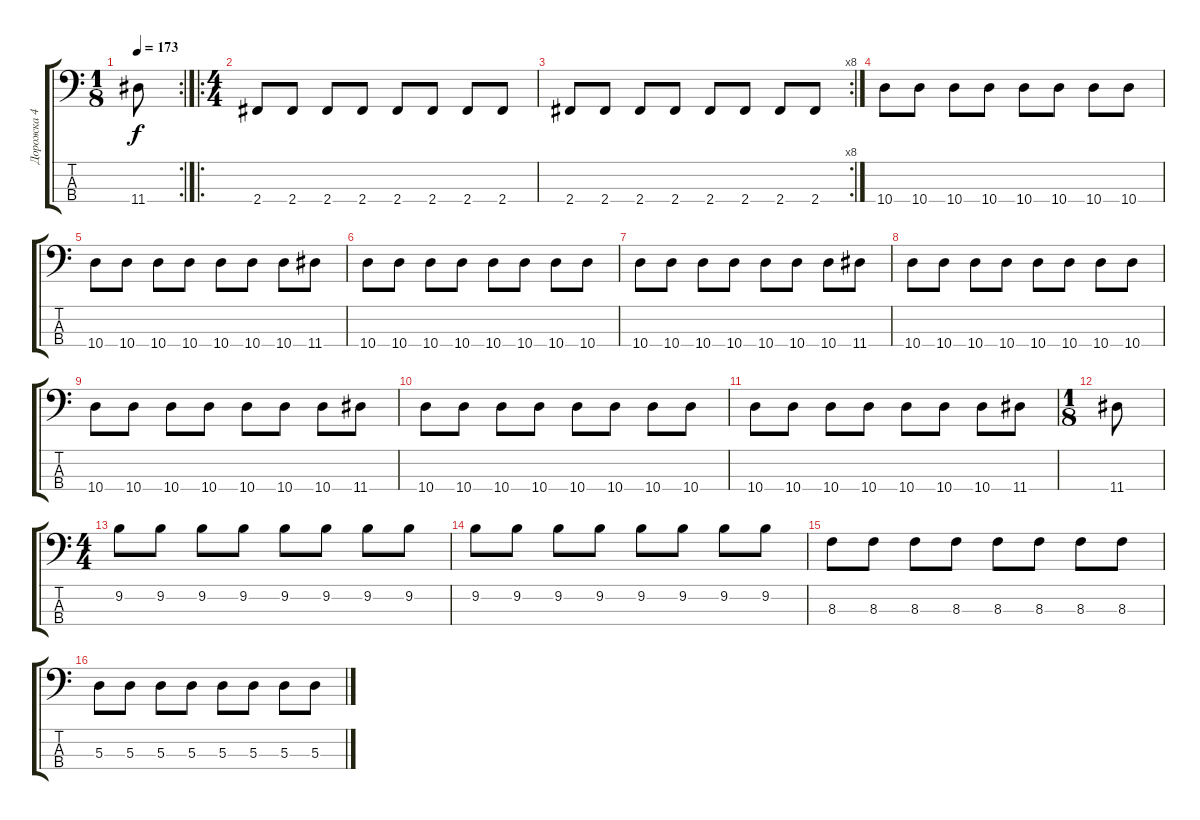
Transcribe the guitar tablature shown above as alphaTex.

\track ("Дорожка 4" "Дорожка 4") {instrument electricbassfinger}
\staff {score tabs}
\tuning (G2 D2 A1 E1) {hide}
\rc 2
\ts (1 8)
\tempo 173
\clef f4
\ks c
11.4.8{dy f} |
\ro
\ts (4 4)
2.4.8 2.4.8 2.4.8 2.4.8 2.4.8 2.4.8 2.4.8 2.4.8 |
\rc 8
2.4.8 2.4.8 2.4.8 2.4.8 2.4.8 2.4.8 2.4.8 2.4.8 |
10.4.8 10.4.8 10.4.8 10.4.8 10.4.8 10.4.8 10.4.8 10.4.8 |
10.4.8 10.4.8 10.4.8 10.4.8 10.4.8 10.4.8 10.4.8 11.4.8 |
10.4.8 10.4.8 10.4.8 10.4.8 10.4.8 10.4.8 10.4.8 10.4.8 |
10.4.8 10.4.8 10.4.8 10.4.8 10.4.8 10.4.8 10.4.8 11.4.8 |
10.4.8 10.4.8 10.4.8 10.4.8 10.4.8 10.4.8 10.4.8 10.4.8 |
10.4.8 10.4.8 10.4.8 10.4.8 10.4.8 10.4.8 10.4.8 11.4.8 |
10.4.8 10.4.8 10.4.8 10.4.8 10.4.8 10.4.8 10.4.8 10.4.8 |
10.4.8 10.4.8 10.4.8 10.4.8 10.4.8 10.4.8 10.4.8 11.4.8 |
\ts (1 8)
11.4.8 |
\ts (4 4)
9.2.8 9.2.8 9.2.8 9.2.8 9.2.8 9.2.8 9.2.8 9.2.8 |
9.2.8 9.2.8 9.2.8 9.2.8 9.2.8 9.2.8 9.2.8 9.2.8 |
8.3.8 8.3.8 8.3.8 8.3.8 8.3.8 8.3.8 8.3.8 8.3.8 |
5.3.8 5.3.8 5.3.8 5.3.8 5.3.8 5.3.8 5.3.8 5.3.8
